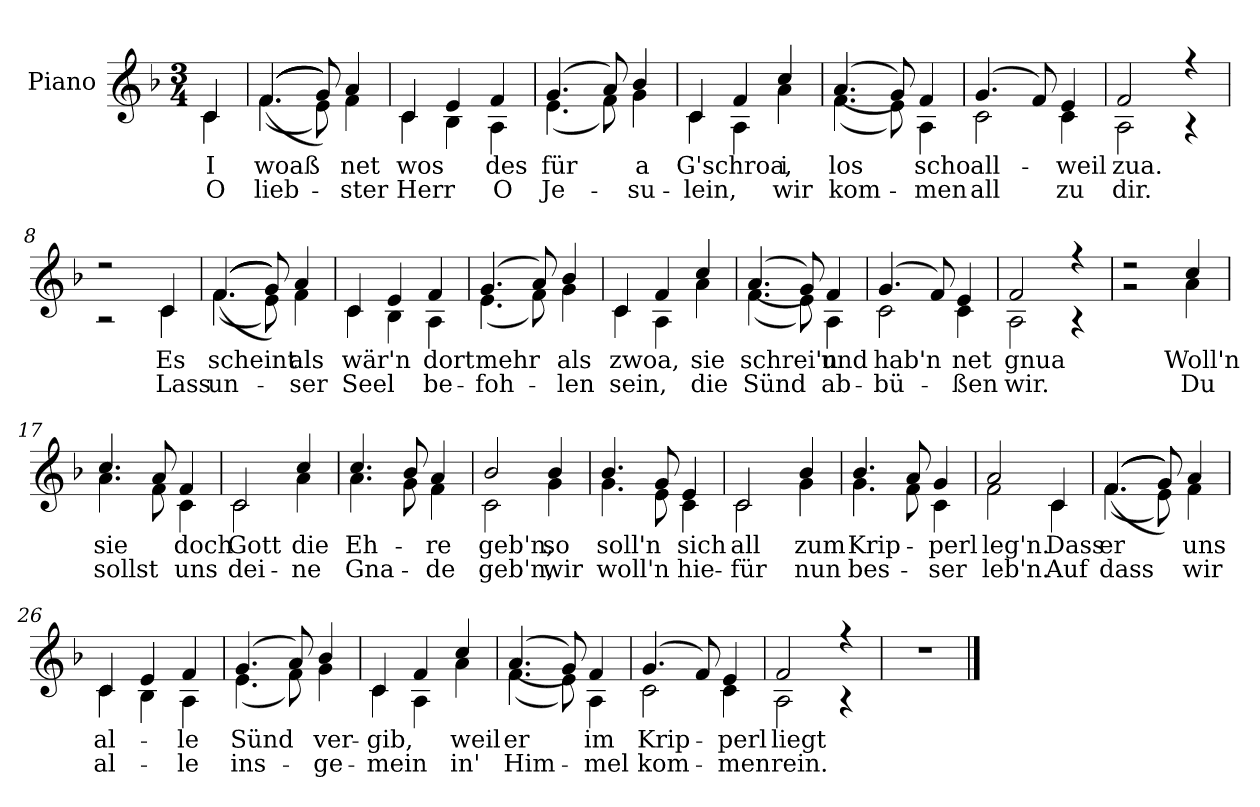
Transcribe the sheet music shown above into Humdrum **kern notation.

**kern	**text	**text
*part1	*part1	*part1
*staff1	*staff1	*staff1
*I"Piano	*	*
*I'Pno.	*	*
*clefG2	*	*
*k[b-]	*	*
*M3/4	*	*
=	=	=
!	!LO:LY:b	!LO:LY:b
*^	*	*
4c/	4c\	I	O
=1	=1	=1	=1
!	!	!LO:LY:b	!LO:LY:b
(((((4.f/	(4.f\	woaß	lieb-
8g/)))))	8e\)	.	.
!	!	!LO:LY:b	!LO:LY:b
4a/	4f\	net	-ster
=2	=2	=2	=2
!	!	!LO:LY:b	!LO:LY:b
4c/	4c\	wos	Herr
4e/	4B-\	.	.
!	!	!LO:LY:b	!LO:LY:b
4f/	4A\	des	O
=3	=3	=3	=3
!	!	!LO:LY:b	!LO:LY:b
(4.g/	(4.e\	für	Je-
8a/)	8f\)	.	.
!	!	!LO:LY:b	!LO:LY:b
4b-/	4g\	a	-su-
=4	=4	=4	=4
!	!	!LO:LY:b	!LO:LY:b
4c/	4c\	G'schroa,	-lein,
4f/	4A\	.	.
!	!	!LO:LY:b	!LO:LY:b
4cc/	4a\	i	wir
=5	=5	=5	=5
!	!	!LO:LY:b	!LO:LY:b
((4.a/	(4.f\	los	kom-
8g/))	8e\)	.	.
!	!	!LO:LY:b	!LO:LY:b
4f/	4A\	scho	-men
=6	=6	=6	=6
!	!	!LO:LY:b	!LO:LY:b
(4.g/	2c\	all-	all
8f/)	.	.	.
!	!	!LO:LY:b	!LO:LY:b
4e/	4c\	-weil	zu
=7	=7	=7	=7
!	!	!LO:LY:b	!LO:LY:b
2f/	2A\	zua.	dir.
4r	4r	.	.
!!LO:LB:g=z	!!
=8	=8	=8	=8
2r	2r	.	.
!	!	!LO:LY:b	!LO:LY:b
4c/	4c\	Es	Lass
=9	=9	=9	=9
!	!	!LO:LY:b	!LO:LY:b
(((((4.f/	(4.f\	scheint	un-
8g/)))))	8e\)	.	.
!	!	!LO:LY:b	!LO:LY:b
4a/	4f\	als	-ser
=10	=10	=10	=10
!	!	!LO:LY:b	!LO:LY:b
4c/	4c\	wär'n	Seel
4e/	4B-\	.	.
!	!	!LO:LY:b	!LO:LY:b
4f/	4A\	dort	be-
=11	=11	=11	=11
!	!	!LO:LY:b	!LO:LY:b
(4.g/	(4.e\	mehr	-foh-
8a/)	8f\)	.	.
!	!	!LO:LY:b	!LO:LY:b
4b-/	4g\	als	-len
=12	=12	=12	=12
!	!	!LO:LY:b	!LO:LY:b
4c/	4c\	zwoa,	sein,
4f/	4A\	.	.
!	!	!LO:LY:b	!LO:LY:b
4cc/	4a\	sie	die
=13	=13	=13	=13
!	!	!LO:LY:b	!LO:LY:b
((4.a/	(4.f\	schrei'n	Sünd
8g/))	8e\)	.	.
!	!	!LO:LY:b	!LO:LY:b
4f/	4A\	und	ab-
=14	=14	=14	=14
!	!	!LO:LY:b	!LO:LY:b
(4.g/	2c\	hab'n	-bü-
8f/)	.	.	.
!	!	!LO:LY:b	!LO:LY:b
4e/	4c\	net	-ßen
=15	=15	=15	=15
!	!	!LO:LY:b	!LO:LY:b
2f/	2A\	gnua	wir.
4r	4r	.	.
!!LO:LB:g=z	!!
=16	=16	=16	=16
2r	2r	.	.
!	!	!LO:LY:b	!LO:LY:b
4cc/	4a\	Woll'n	Du
=17	=17	=17	=17
!	!	!LO:LY:b	!LO:LY:b
4.cc/	4.a\	sie	sollst
8a/	8f\	.	.
!	!	!LO:LY:b	!LO:LY:b
4f/	4c\	doch	uns
=18	=18	=18	=18
!	!	!LO:LY:b	!LO:LY:b
2c/	2c\	Gott	dei-
!	!	!LO:LY:b	!LO:LY:b
4cc/	4a\	die	-ne
=19	=19	=19	=19
!	!	!LO:LY:b	!LO:LY:b
4.cc/	4.a\	Eh-	Gna-
8b-/	8g\	.	.
!	!	!LO:LY:b	!LO:LY:b
4a/	4f\	-re	-de
=20	=20	=20	=20
!	!	!LO:LY:b	!LO:LY:b
2b-/	2c\	geb'n,	geb'n,
!	!	!LO:LY:b	!LO:LY:b
4b-/	4g\	so	wir
=21	=21	=21	=21
!	!	!LO:LY:b	!LO:LY:b
4.b-/	4.g\	soll'n	woll'n
8g/	8e\	.	.
!	!	!LO:LY:b	!LO:LY:b
4e/	4c\	sich	hie-
=22	=22	=22	=22
!	!	!LO:LY:b	!LO:LY:b
2c/	2c\	all	-für
!	!	!LO:LY:b	!LO:LY:b
4b-/	4g\	zum	nun
=23	=23	=23	=23
!	!	!LO:LY:b	!LO:LY:b
4.b-/	4.g\	Krip-	bes-
8a/	8f\	.	.
!	!	!LO:LY:b	!LO:LY:b
4g/	4c\	-perl	-ser
!!LO:LB:g=z	!!
=24	=24	=24	=24
!	!	!LO:LY:b	!LO:LY:b
2a/	2f\	leg'n.	leb'n.
!	!	!LO:LY:b	!LO:LY:b
4c/	4c\	Dass	Auf
=25	=25	=25	=25
!	!	!LO:LY:b	!LO:LY:b
(((((4.f/	(4.f\	er	dass
8g/)))))	8e\)	.	.
!	!	!LO:LY:b	!LO:LY:b
4a/	4f\	uns	wir
=26	=26	=26	=26
!	!	!LO:LY:b	!LO:LY:b
4c/	4c\	al-	al-
4e/	4B-\	.	.
!	!	!LO:LY:b	!LO:LY:b
4f/	4A\	-le	-le
=27	=27	=27	=27
!	!	!LO:LY:b	!LO:LY:b
(4.g/	(4.e\	Sünd	ins-
8a/)	8f\)	.	.
!	!	!LO:LY:b	!LO:LY:b
4b-/	4g\	ver-	-ge-
=28	=28	=28	=28
!	!	!LO:LY:b	!LO:LY:b
4c/	4c\	-gib,	-mein
4f/	4A\	.	.
!	!	!LO:LY:b	!LO:LY:b
4cc/	4a\	weil	in'
=29	=29	=29	=29
!	!	!LO:LY:b	!LO:LY:b
((4.a/	(4.f\	er	Him-
8g/))	8e\)	.	.
!	!	!LO:LY:b	!LO:LY:b
4f/	4A\	im	-mel
=30	=30	=30	=30
!	!	!LO:LY:b	!LO:LY:b
(4.g/	2c\	Krip-	kom-
8f/)	.	.	.
!	!	!LO:LY:b	!LO:LY:b
4e/	4c\	-perl	-men
=31	=31	=31	=31
!	!	!LO:LY:b	!LO:LY:b
2f/	2A\	liegt	rein.
4r	4r	.	.
*v	*v	*	*
=32	=32	=32
2.r	.	.
==	==	==
*-	*-	*-
